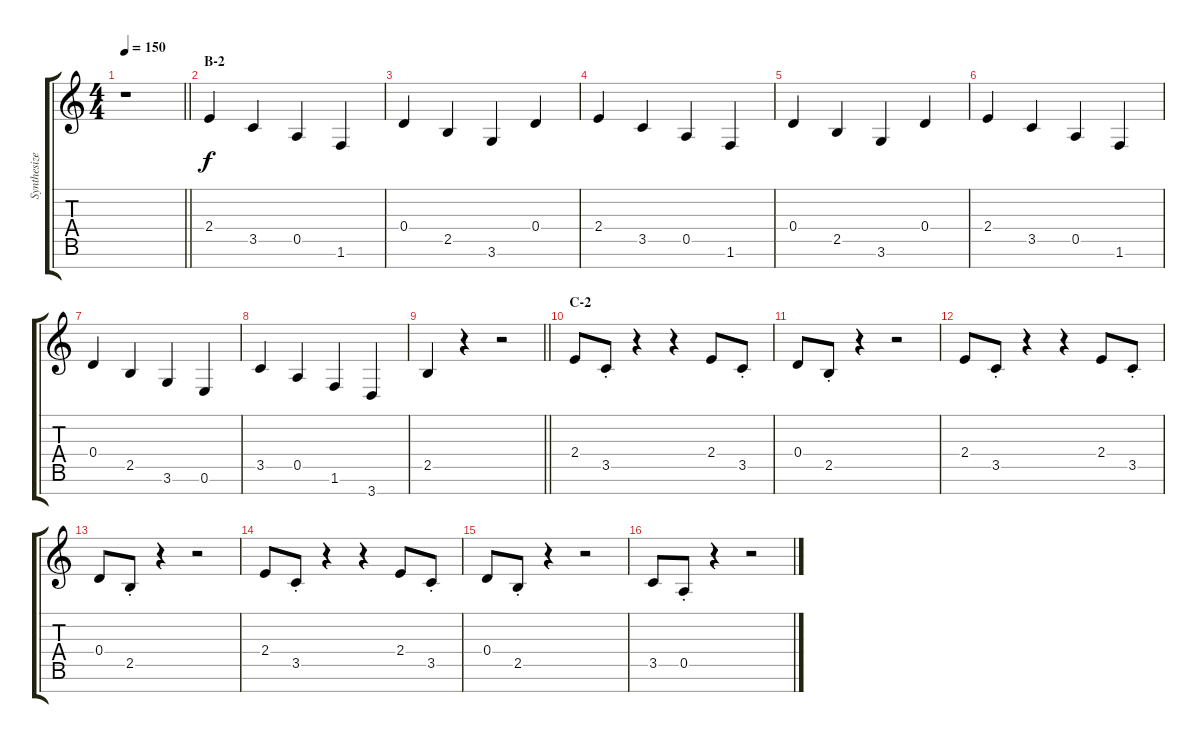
\track ("Synthesizer IV" "Synthesize") {instrument clarinet}
\staff {score tabs}
\tuning (E5 B4 G4 D4 A3 E3 B2) {hide}
\ts (4 4)
\tempo 150
\clef g2
\barLineRight lightlight
\ks c
r.1{dy f} |
\section ("" "B-2")
2.4.4 3.5.4 0.5.4 1.6.4 |
0.4.4 2.5.4 3.6.4 0.4.4 |
2.4.4 3.5.4 0.5.4 1.6.4 |
0.4.4 2.5.4 3.6.4 0.4.4 |
2.4.4 3.5.4 0.5.4 1.6.4 |
0.4.4 2.5.4 3.6.4 0.6.4 |
3.5.4 0.5.4 1.6.4 3.7.4 |
\barLineRight lightlight
2.5.4 r.4 r.2 |
\section ("" "C-2")
2.4.8 3.5{st}.8 r.4 r.4 2.4.8 3.5{st}.8 |
0.4.8 2.5{st}.8 r.4 r.2 |
2.4.8 3.5{st}.8 r.4 r.4 2.4.8 3.5{st}.8 |
0.4.8 2.5{st}.8 r.4 r.2 |
2.4.8 3.5{st}.8 r.4 r.4 2.4.8 3.5{st}.8 |
0.4.8 2.5{st}.8 r.4 r.2 |
3.5.8 0.5{st}.8 r.4 r.2
